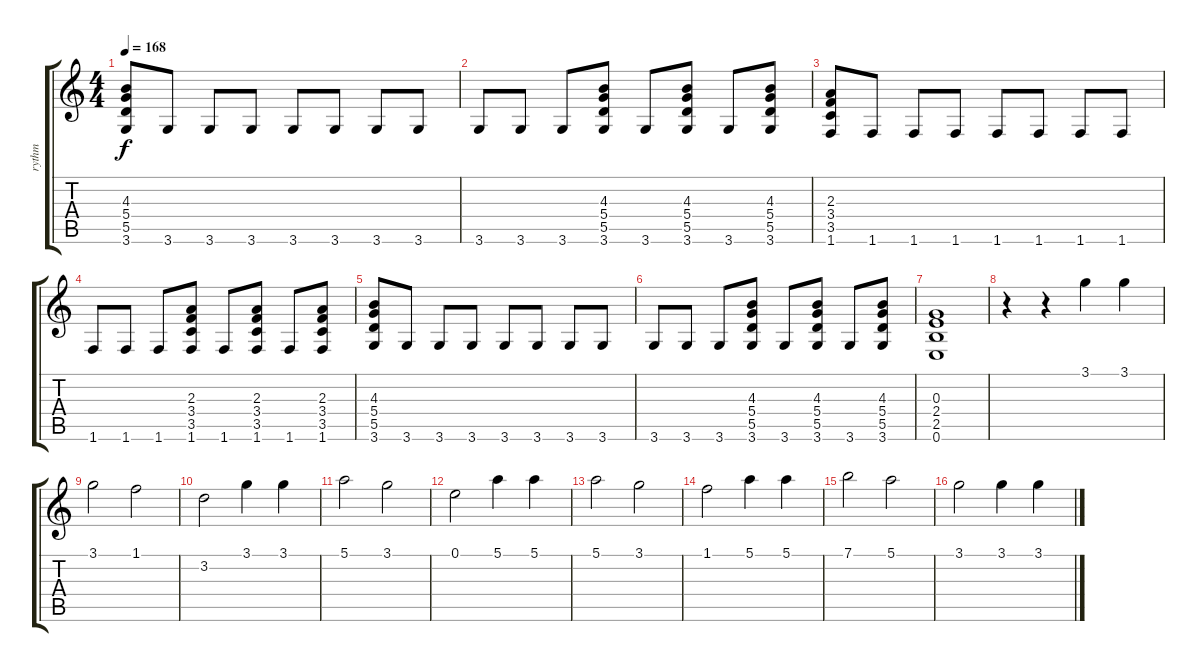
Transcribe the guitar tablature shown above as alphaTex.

\track ("rythm" "rythm") {instrument distortionguitar}
\staff {score tabs}
\tuning (E4 B3 G3 D3 A2 E2) {hide}
\ts (4 4)
\tempo 168
\clef g2
\ks c
(4.3 5.4 5.5 3.6).8{dy f} 3.6.8 3.6.8 3.6.8 3.6.8 3.6.8 3.6.8 3.6.8 |
3.6.8 3.6.8 3.6.8 (4.3 5.4 5.5 3.6).8 3.6.8 (4.3 5.4 5.5 3.6).8 3.6.8 (4.3 5.4 5.5 3.6).8 |
(2.3 3.4 3.5 1.6).8 1.6.8 1.6.8 1.6.8 1.6.8 1.6.8 1.6.8 1.6.8 |
1.6.8 1.6.8 1.6.8 (2.3 3.4 3.5 1.6).8 1.6.8 (2.3 3.4 3.5 1.6).8 1.6.8 (2.3 3.4 3.5 1.6).8 |
(4.3 5.4 5.5 3.6).8 3.6.8 3.6.8 3.6.8 3.6.8 3.6.8 3.6.8 3.6.8 |
3.6.8 3.6.8 3.6.8 (4.3 5.4 5.5 3.6).8 3.6.8 (4.3 5.4 5.5 3.6).8 3.6.8 (4.3 5.4 5.5 3.6).8 |
(0.3 2.4 2.5 0.6).1{volume 12} |
r.4 r.4 3.1.4 3.1.4 |
3.1.2 1.1.2 |
3.2.2 3.1.4 3.1.4 |
5.1.2 3.1.2 |
0.1.2 5.1.4 5.1.4 |
5.1.2 3.1.2 |
1.1.2 5.1.4 5.1.4 |
7.1.2 5.1.2 |
3.1.2 3.1.4 3.1.4
